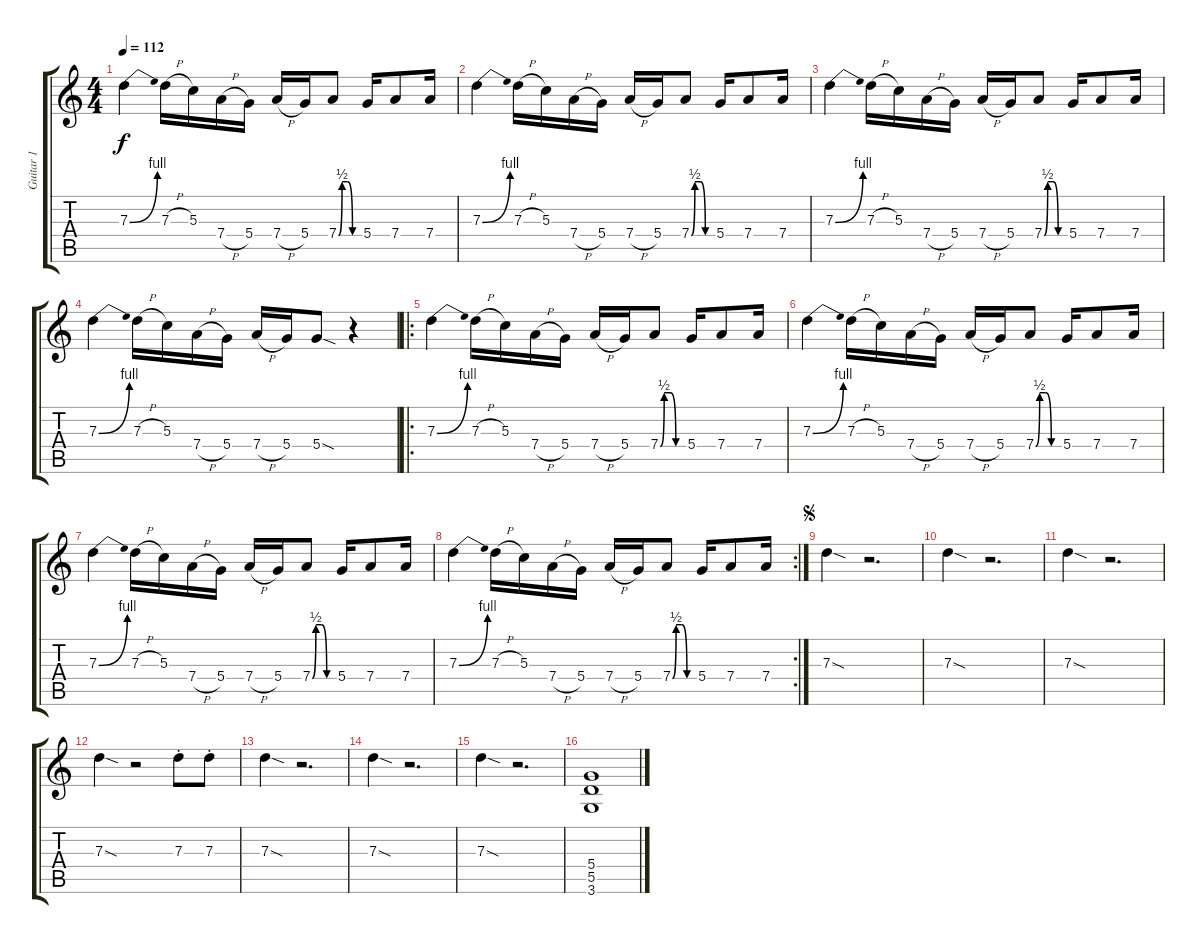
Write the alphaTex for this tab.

\track ("Guitar 1" "Guitar 1") {instrument distortionguitar}
\staff {score tabs}
\tuning (E4 B3 G3 D3 A2 E2) {hide}
\ts (4 4)
\tempo 112
\clef g2
\ks c
7.3{be (bend 0 0 60 4)}.4{dy f instrument distortionguitar} 7.3{h}.16 5.3.16 7.4{h}.16 5.4.16 7.4{h}.16 5.4.16 7.4{be (custom 0 0 10 2 25 2 40 0 60 0)}.8 5.4.16 7.4.8 7.4.16 |
7.3{be (bend 0 0 60 4)}.4 7.3{h}.16 5.3.16 7.4{h}.16 5.4.16 7.4{h}.16 5.4.16 7.4{be (custom 0 0 10 2 25 2 40 0 60 0)}.8 5.4.16 7.4.8 7.4.16 |
7.3{be (bend 0 0 60 4)}.4 7.3{h}.16 5.3.16 7.4{h}.16 5.4.16 7.4{h}.16 5.4.16 7.4{be (custom 0 0 10 2 25 2 40 0 60 0)}.8 5.4.16 7.4.8 7.4.16 |
7.3{be (bend 0 0 60 4)}.4 7.3{h}.16 5.3.16 7.4{h}.16 5.4.16 7.4{h}.16 5.4.16 5.4{sod}.8 r.4 |
\ro
7.3{be (bend 0 0 60 4)}.4 7.3{h}.16 5.3.16 7.4{h}.16 5.4.16 7.4{h}.16 5.4.16 7.4{be (custom 0 0 10 2 25 2 40 0 60 0)}.8 5.4.16 7.4.8 7.4.16 |
7.3{be (bend 0 0 60 4)}.4 7.3{h}.16 5.3.16 7.4{h}.16 5.4.16 7.4{h}.16 5.4.16 7.4{be (custom 0 0 10 2 25 2 40 0 60 0)}.8 5.4.16 7.4.8 7.4.16 |
7.3{be (bend 0 0 60 4)}.4 7.3{h}.16 5.3.16 7.4{h}.16 5.4.16 7.4{h}.16 5.4.16 7.4{be (custom 0 0 10 2 25 2 40 0 60 0)}.8 5.4.16 7.4.8 7.4.16 |
\rc 2
7.3{be (bend 0 0 60 4)}.4 7.3{h}.16 5.3.16 7.4{h}.16 5.4.16 7.4{h}.16 5.4.16 7.4{be (custom 0 0 10 2 25 2 40 0 60 0)}.8 5.4.16 7.4.8 7.4.16 |
\jump segno
7.3{sod}.4 r.2{d} |
7.3{sod}.4 r.2{d} |
7.3{sod}.4 r.2{d} |
7.3{sod}.4 r.2 7.3{st}.8 7.3{st}.8 |
7.3{sod}.4 r.2{d} |
7.3{sod}.4 r.2{d} |
7.3{sod}.4 r.2{d} |
(5.4 5.5 3.6).1
